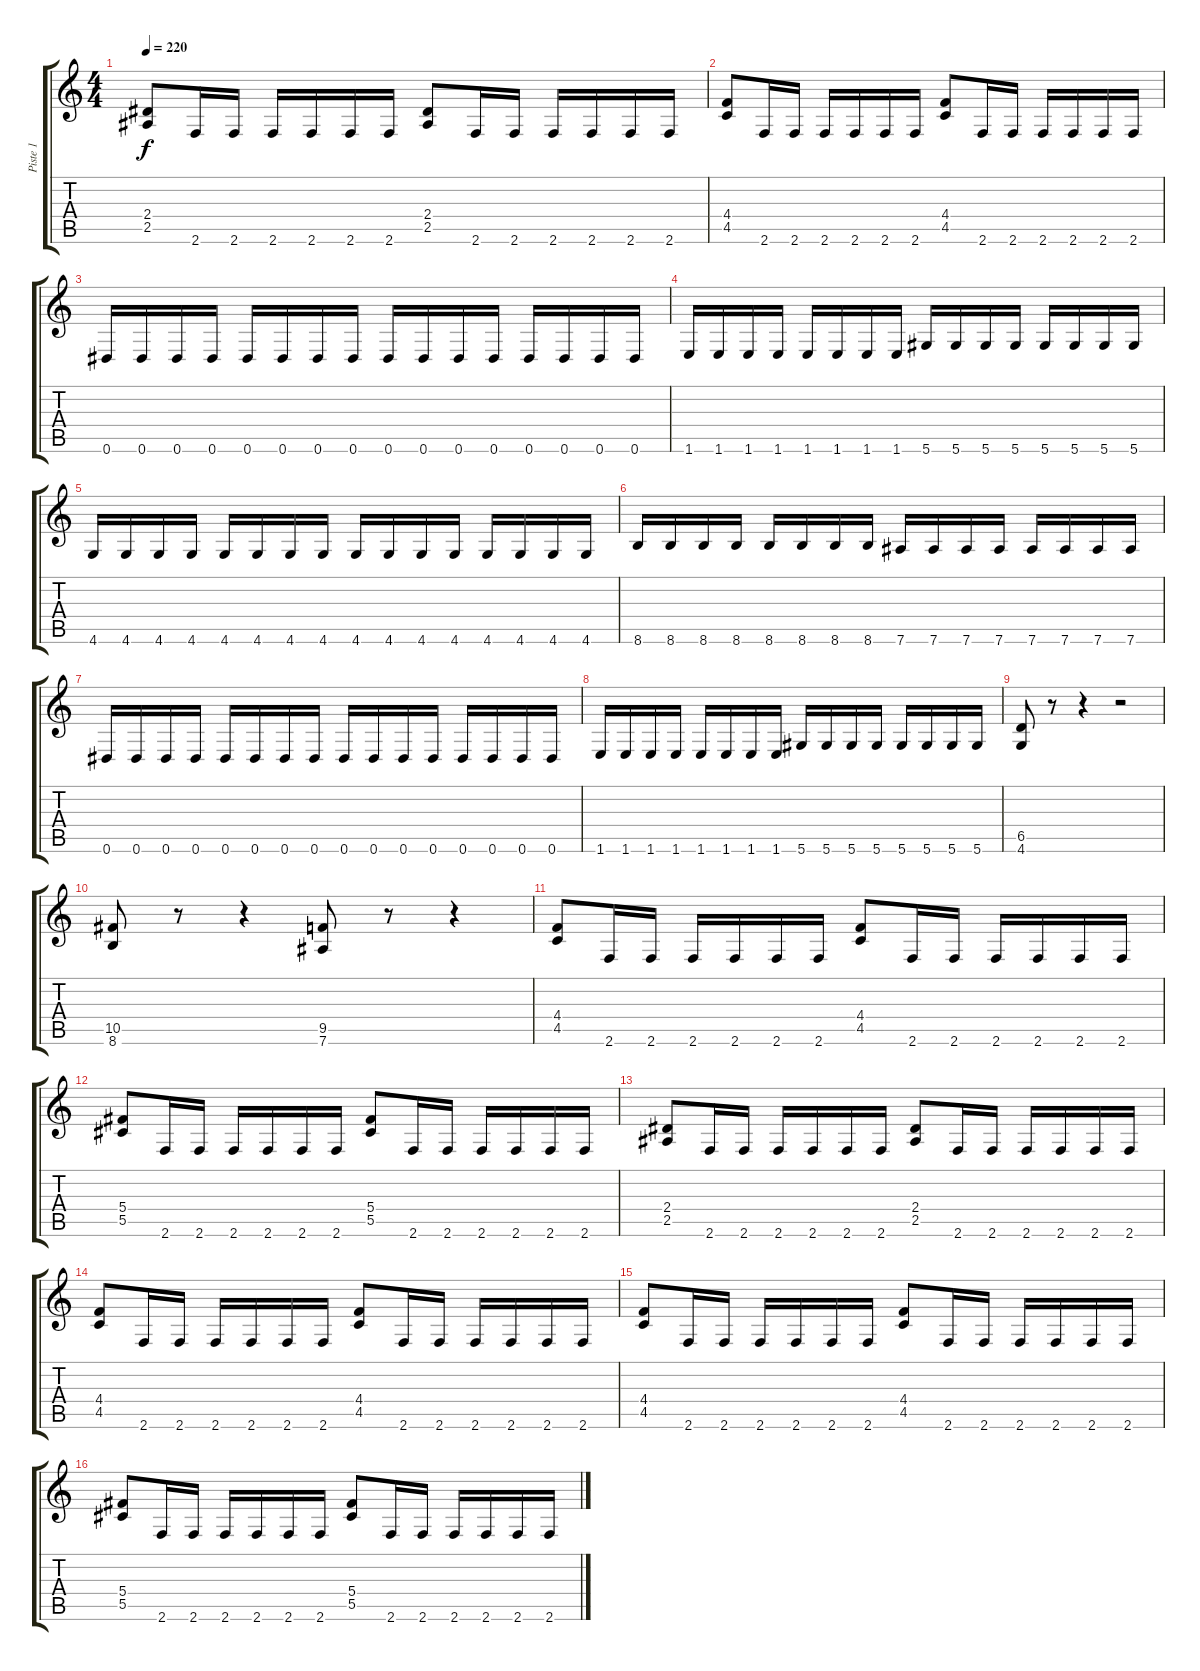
\track ("Piste 1" "Piste 1") {instrument distortionguitar}
\staff {score tabs}
\tuning (Eb4 Bb3 Gb3 Db3 Ab2 Eb2) {hide}
\ts (4 4)
\tempo 220
\clef g2
\ks c
(2.4 2.5).8{dy f} 2.6.16 2.6.16 2.6.16 2.6.16 2.6.16 2.6.16 (2.4 2.5).8 2.6.16 2.6.16 2.6.16 2.6.16 2.6.16 2.6.16 |
(4.4 4.5).8 2.6.16 2.6.16 2.6.16 2.6.16 2.6.16 2.6.16 (4.4 4.5).8 2.6.16 2.6.16 2.6.16 2.6.16 2.6.16 2.6.16 |
0.6.16 0.6.16 0.6.16 0.6.16 0.6.16 0.6.16 0.6.16 0.6.16 0.6.16 0.6.16 0.6.16 0.6.16 0.6.16 0.6.16 0.6.16 0.6.16 |
1.6.16 1.6.16 1.6.16 1.6.16 1.6.16 1.6.16 1.6.16 1.6.16 5.6.16 5.6.16 5.6.16 5.6.16 5.6.16 5.6.16 5.6.16 5.6.16 |
4.6.16 4.6.16 4.6.16 4.6.16 4.6.16 4.6.16 4.6.16 4.6.16 4.6.16 4.6.16 4.6.16 4.6.16 4.6.16 4.6.16 4.6.16 4.6.16 |
8.6.16 8.6.16 8.6.16 8.6.16 8.6.16 8.6.16 8.6.16 8.6.16 7.6.16 7.6.16 7.6.16 7.6.16 7.6.16 7.6.16 7.6.16 7.6.16 |
0.6.16 0.6.16 0.6.16 0.6.16 0.6.16 0.6.16 0.6.16 0.6.16 0.6.16 0.6.16 0.6.16 0.6.16 0.6.16 0.6.16 0.6.16 0.6.16 |
1.6.16 1.6.16 1.6.16 1.6.16 1.6.16 1.6.16 1.6.16 1.6.16 5.6.16 5.6.16 5.6.16 5.6.16 5.6.16 5.6.16 5.6.16 5.6.16 |
(6.5 4.6).8 r.8 r.4 r.2 |
(10.5 8.6).8 r.8 r.4 (9.5 7.6).8 r.8 r.4 |
(4.4 4.5).8 2.6.16 2.6.16 2.6.16 2.6.16 2.6.16 2.6.16 (4.4 4.5).8 2.6.16 2.6.16 2.6.16 2.6.16 2.6.16 2.6.16 |
(5.4 5.5).8 2.6.16 2.6.16 2.6.16 2.6.16 2.6.16 2.6.16 (5.4 5.5).8 2.6.16 2.6.16 2.6.16 2.6.16 2.6.16 2.6.16 |
(2.4 2.5).8 2.6.16 2.6.16 2.6.16 2.6.16 2.6.16 2.6.16 (2.4 2.5).8 2.6.16 2.6.16 2.6.16 2.6.16 2.6.16 2.6.16 |
(4.4 4.5).8 2.6.16 2.6.16 2.6.16 2.6.16 2.6.16 2.6.16 (4.4 4.5).8 2.6.16 2.6.16 2.6.16 2.6.16 2.6.16 2.6.16 |
(4.4 4.5).8 2.6.16 2.6.16 2.6.16 2.6.16 2.6.16 2.6.16 (4.4 4.5).8 2.6.16 2.6.16 2.6.16 2.6.16 2.6.16 2.6.16 |
(5.4 5.5).8 2.6.16 2.6.16 2.6.16 2.6.16 2.6.16 2.6.16 (5.4 5.5).8 2.6.16 2.6.16 2.6.16 2.6.16 2.6.16 2.6.16
